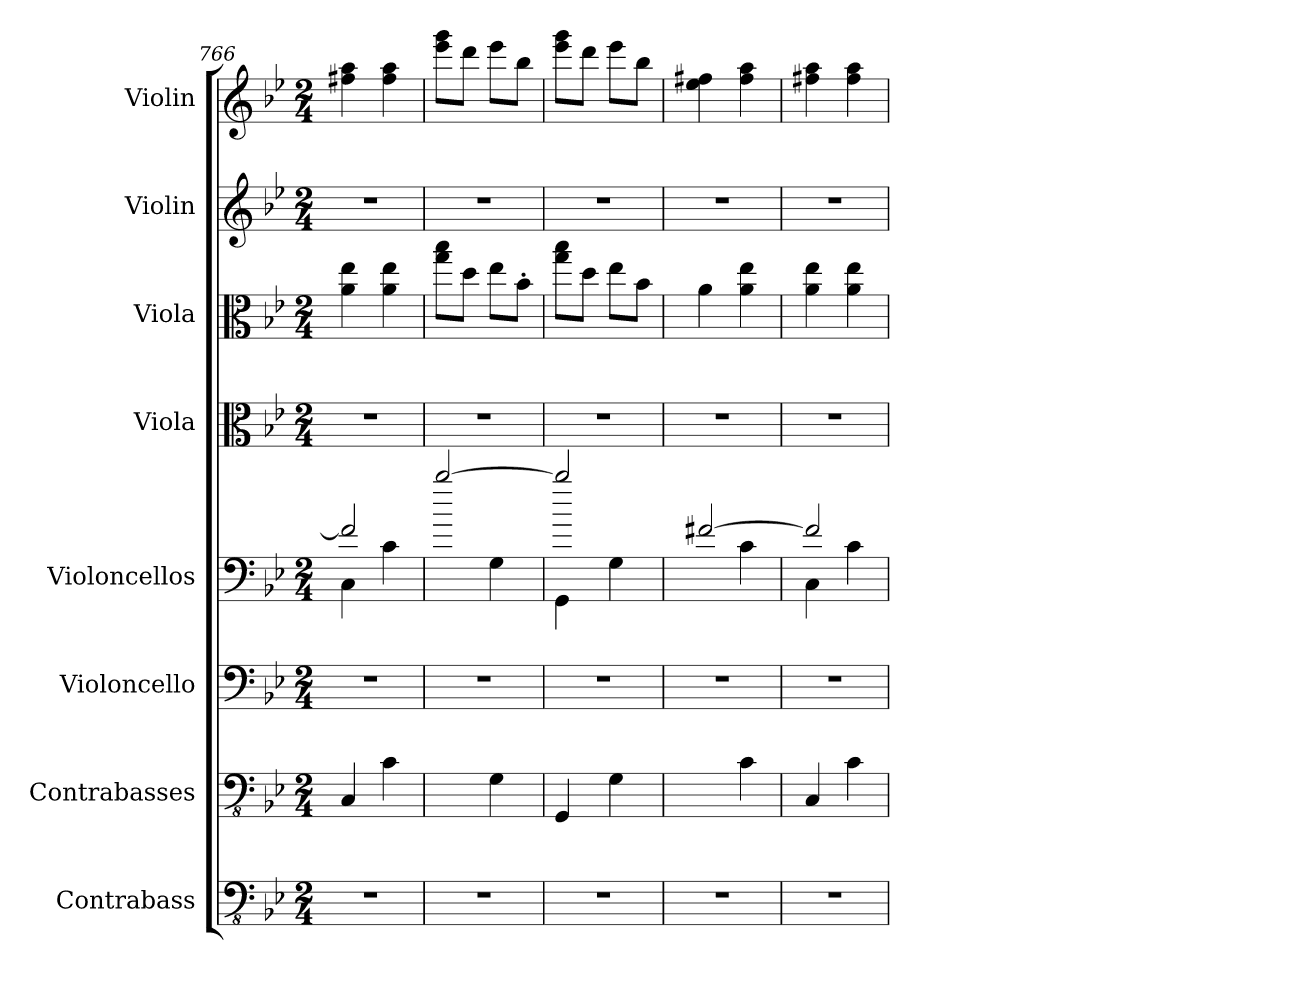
**kern	**kern	**kern	**kern	**kern	**kern	**kern	**kern
*part8	*part7	*part6	*part5	*part4	*part3	*part2	*part1
*staff8	*staff7	*staff6	*staff5	*staff4	*staff3	*staff2	*staff1
*I"Contrabass	*I"Contrabasses	*I"Violoncello	*I"Violoncellos	*I"Viola	*I"Viola	*I"Violin	*I"Violin
*I'Cb.	*I'Cbs.	*I'Vc.	*I'Vcs.	*I'Vla.	*I'Vla.	*I'Vln.	*I'Vln.
*clefFv4	*clefFv4	*clefF4	*clefF4	*clefC3	*clefC3	*clefG2	*clefG2
*ITrd7c12	*	*	*	*	*	*	*
*k[b-e-]	*k[b-e-]	*k[b-e-]	*k[b-e-]	*k[b-e-]	*k[b-e-]	*k[b-e-]	*k[b-e-]
*M2/4	*M2/4	*M2/4	*M2/4	*M2/4	*M2/4	*M2/4	*M2/4
=766	=766	=766	=766	=766	=766	=766	=766
*	*	*	*^	*	*	*	*
2r	4CC/	2r	2f#/]	4C\	2r	4a\ 4ee-\	2r	4ff#X\ 4aa\
.	4C\	.	.	4c\	.	4a\ 4ee-\	.	4ff#\ 4aa\
=767	=767	=767	=767	=767	=767	=767	=767	=767
2r	4ryy	2r	[2bb-/	4ryy	2r	8gg\ 8bb-\L	2r	8eee-\ 8ggg\L
.	.	.	.	.	.	8dd\J	.	8ddd\J
.	4GG\	.	.	4G\	.	8ee-\L	.	8eee-\L
.	.	.	.	.	.	8b-'\J	.	8bb-\J
!!LO:PB:g=z
=768	=768	=768	=768	=768	=768	=768	=768	=768
2r	4GGG/	2r	2bb-/]	4GG\	2r	8gg\ 8bb-\L	2r	8eee-\ 8ggg\L
.	.	.	.	.	.	8dd\J	.	8ddd\J
.	4GG\	.	.	4G\	.	8ee-\L	.	8eee-\L
.	.	.	.	.	.	8b-\J	.	8bb-\J
=769	=769	=769	=769	=769	=769	=769	=769	=769
2r	4ryy	2r	[2f#X/	4ryy	2r	4a\	2r	4ee-\ 4ff#X\
.	4C\	.	.	4c\	.	4a\ 4ee-\	.	4ff#\ 4aa\
=770	=770	=770	=770	=770	=770	=770	=770	=770
2r	4CC/	2r	2f#/]	4C\	2r	4a\ 4ee-\	2r	4ff#X\ 4aa\
.	4C\	.	.	4c\	.	4a\ 4ee-\	.	4ff#\ 4aa\
*	*	*	*v	*v	*	*	*	*
=	=	=	=	=	=	=	=
*-	*-	*-	*-	*-	*-	*-	*-
